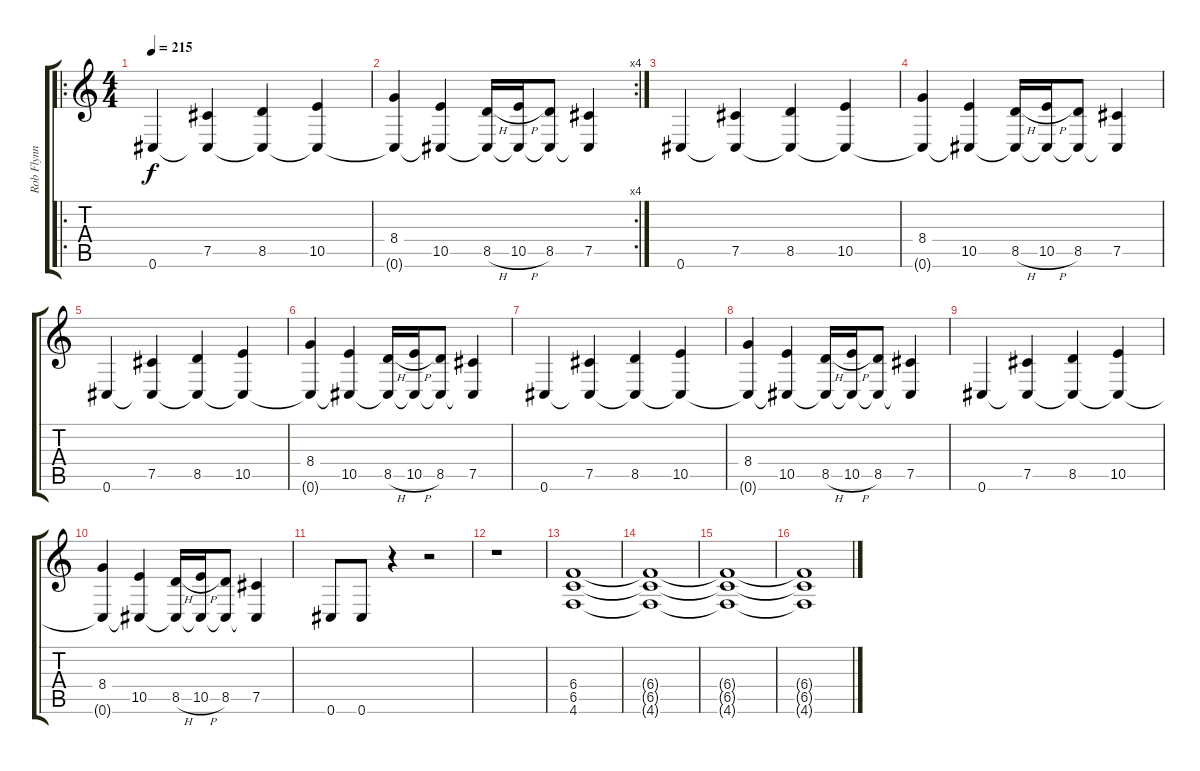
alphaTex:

\track ("Rob Flynn" "Rob Flynn") {instrument distortionguitar}
\staff {score tabs}
\tuning (Db4 Ab3 E3 B2 Gb2 Db2) {hide}
\ro
\ts (4 4)
\tempo 215
\clef g2
\ks c
0.6.4{dy f instrument electricguitarjazz} (7.5 0.6{t}).4 (8.5 0.6{t}).4 (10.5 0.6{t}).4 |
\rc 4
(8.4 0.6{t}).4 (10.5 0.6{t}).4 (8.5{h} 0.6{t}).16 (10.5{h} 0.6{t}).16 (8.5 0.6{t}).8 (7.5 0.6{t}).4 |
0.6.4{instrument electricguitarjazz} (7.5 0.6{t}).4 (8.5 0.6{t}).4 (10.5 0.6{t}).4 |
(8.4 0.6{t}).4 (10.5 0.6{t}).4 (8.5{h} 0.6{t}).16 (10.5{h} 0.6{t}).16 (8.5 0.6{t}).8 (7.5 0.6{t}).4 |
0.6.4{instrument electricguitarjazz} (7.5 0.6{t}).4 (8.5 0.6{t}).4 (10.5 0.6{t}).4 |
(8.4 0.6{t}).4 (10.5 0.6{t}).4 (8.5{h} 0.6{t}).16 (10.5{h} 0.6{t}).16 (8.5 0.6{t}).8 (7.5 0.6{t}).4 |
0.6.4{instrument electricguitarjazz} (7.5 0.6{t}).4 (8.5 0.6{t}).4 (10.5 0.6{t}).4 |
(8.4 0.6{t}).4 (10.5 0.6{t}).4 (8.5{h} 0.6{t}).16 (10.5{h} 0.6{t}).16 (8.5 0.6{t}).8 (7.5 0.6{t}).4 |
0.6.4{instrument electricguitarjazz} (7.5 0.6{t}).4 (8.5 0.6{t}).4 (10.5 0.6{t}).4 |
(8.4 0.6{t}).4 (10.5 0.6{t}).4 (8.5{h} 0.6{t}).16 (10.5{h} 0.6{t}).16 (8.5 0.6{t}).8 (7.5 0.6{t}).4 |
0.6.8{instrument distortionguitar} 0.6.8 r.4 r.2 |
r.1 |
(6.4 6.5 4.6).1 |
(6.4{t} 6.5{t} 4.6{t}).1 |
(6.4{t} 6.5{t} 4.6{t}).1 |
(6.4{t} 6.5{t} 4.6{t}).1
